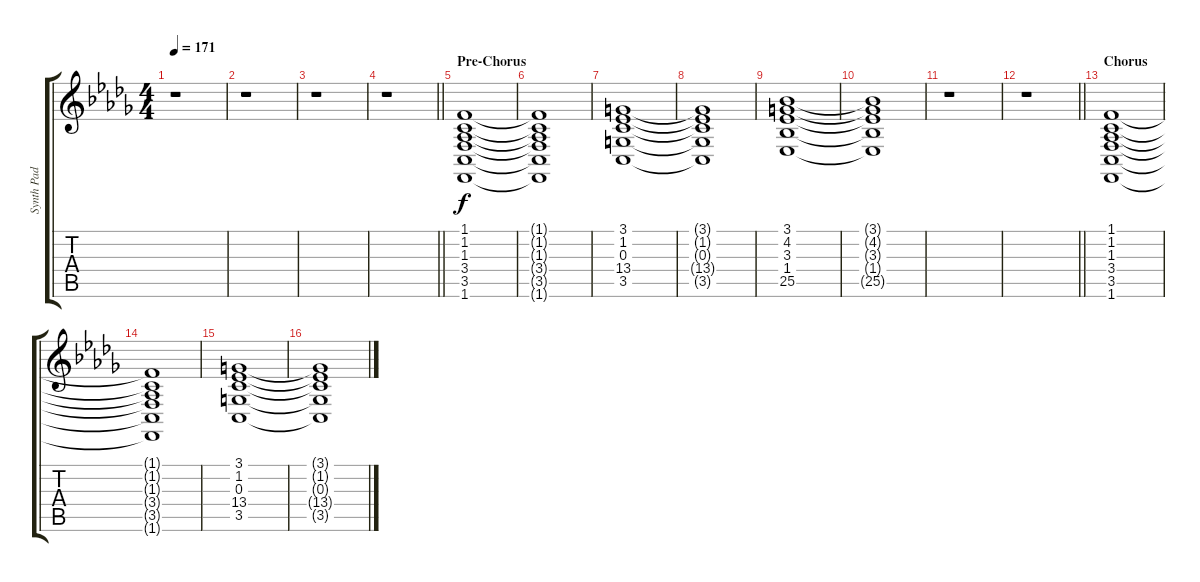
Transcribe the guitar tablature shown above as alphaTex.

\track ("Synth Pad" "Synth Pad") {instrument pad2warm}
\staff {score tabs}
\tuning (E4 B3 G3 D3 A2 E2) {hide}
\ts (4 4)
\tempo 171
\clef g2
\ks db
r.1{dy f} |
r.1 |
r.1 |
\barLineRight lightlight
r.1 |
\section ("" "Pre-Chorus")
(1.1 1.2 1.3 3.4 3.5 1.6).1 |
(1.1{t} 1.2{t} 1.3{t} 3.4{t} 3.5{t} 1.6{t}).1 |
(3.1 1.2 0.3 13.4 3.5).1 |
(3.1{t} 1.2{t} 0.3{t} 13.4{t} 3.5{t}).1 |
(3.1 4.2 3.3 1.4 25.5).1 |
(3.1{t} 4.2{t} 3.3{t} 1.4{t} 25.5{t}).1 |
r.1 |
\barLineRight lightlight
r.1 |
\section ("" "Chorus")
(1.1 1.2 1.3 3.4 3.5 1.6).1 |
(1.1{t} 1.2{t} 1.3{t} 3.4{t} 3.5{t} 1.6{t}).1 |
(3.1 1.2 0.3 13.4 3.5).1 |
(3.1{t} 1.2{t} 0.3{t} 13.4{t} 3.5{t}).1
